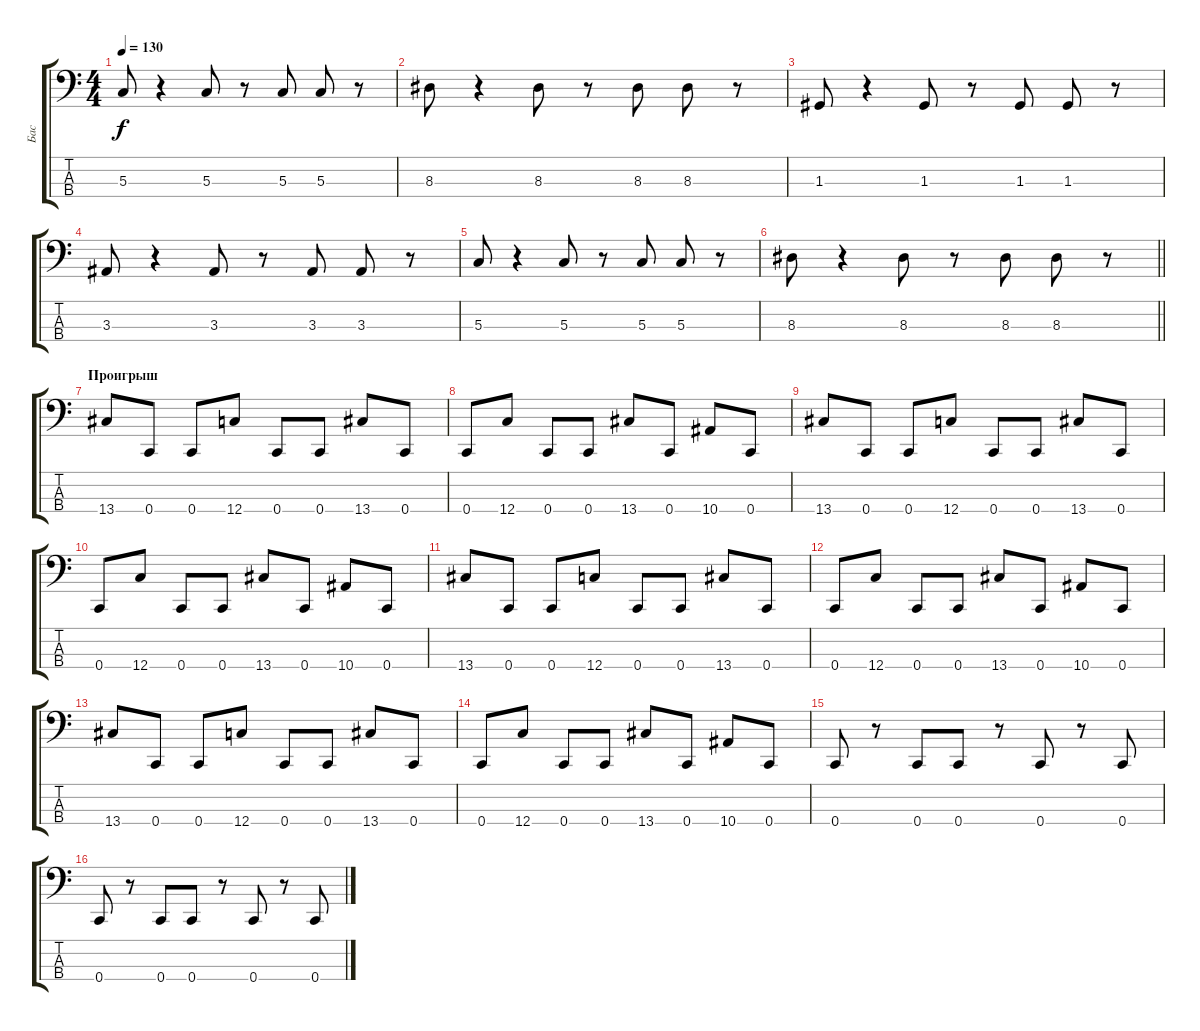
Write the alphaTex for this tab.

\track ("Бас" "Бас") {instrument electricbassfinger}
\staff {score tabs}
\tuning (F2 C2 G1 C1) {hide}
\ts (4 4)
\tempo 130
\clef f4
\ks c
5.3.8{dy f} r.4 5.3.8 r.8 5.3.8 5.3.8 r.8 |
8.3.8 r.4 8.3.8 r.8 8.3.8 8.3.8 r.8 |
1.3.8 r.4 1.3.8 r.8 1.3.8 1.3.8 r.8 |
3.3.8 r.4 3.3.8 r.8 3.3.8 3.3.8 r.8 |
5.3.8 r.4 5.3.8 r.8 5.3.8 5.3.8 r.8 |
\barLineRight lightlight
8.3.8 r.4 8.3.8 r.8 8.3.8 8.3.8 r.8 |
\section ("" "Проигрыш")
13.4.8 0.4.8 0.4.8 12.4.8 0.4.8 0.4.8 13.4.8 0.4.8 |
0.4.8 12.4.8 0.4.8 0.4.8 13.4.8 0.4.8 10.4.8 0.4.8 |
13.4.8 0.4.8 0.4.8 12.4.8 0.4.8 0.4.8 13.4.8 0.4.8 |
0.4.8 12.4.8 0.4.8 0.4.8 13.4.8 0.4.8 10.4.8 0.4.8 |
13.4.8 0.4.8 0.4.8 12.4.8 0.4.8 0.4.8 13.4.8 0.4.8 |
0.4.8 12.4.8 0.4.8 0.4.8 13.4.8 0.4.8 10.4.8 0.4.8 |
13.4.8 0.4.8 0.4.8 12.4.8 0.4.8 0.4.8 13.4.8 0.4.8 |
0.4.8 12.4.8 0.4.8 0.4.8 13.4.8 0.4.8 10.4.8 0.4.8 |
0.4.8 r.8 0.4.8 0.4.8 r.8 0.4.8 r.8 0.4.8 |
0.4.8 r.8 0.4.8 0.4.8 r.8 0.4.8 r.8 0.4.8
